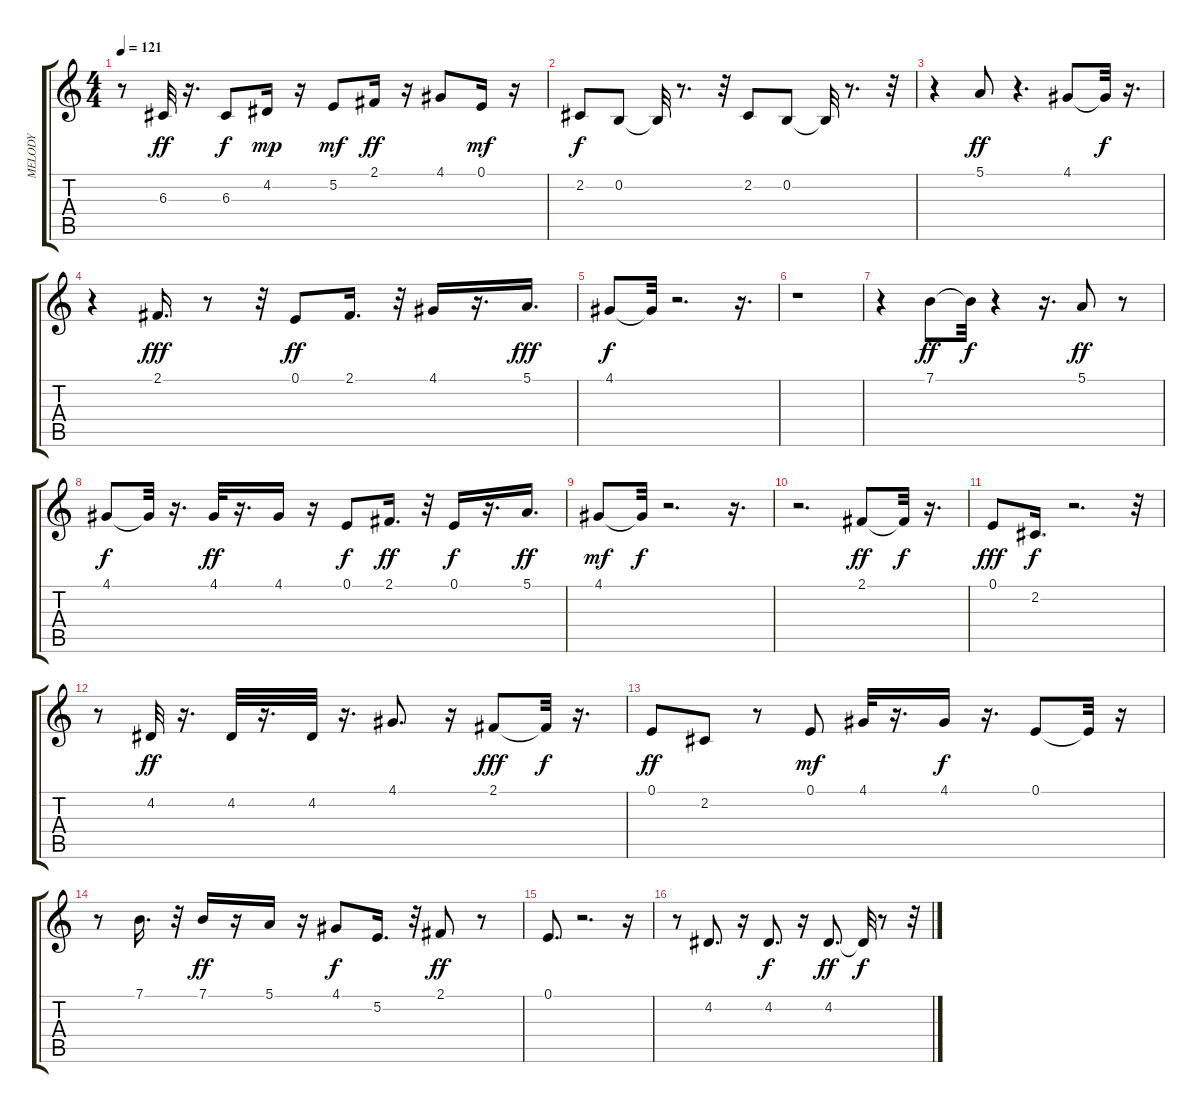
\track ("MELODY" "MELODY") {instrument oboe}
\staff {score tabs}
\tuning (E4 B3 G3 D3 A2 E2) {hide}
\ts (4 4)
\tempo 121
\clef g2
\ks c
r.8{dy f} 6.3.32{dy ff} r.16{d} 6.3.8{dy f} 4.2.16{dy mp} r.16 5.2.8{dy mf} 2.1.16{dy ff} r.16 4.1.8 0.1.16{dy mf} r.16 |
2.2.8{dy f} 0.2.8 0.2{t}.32 r.8{d} r.32 2.2.8 0.2.8 0.2{t}.32 r.8{d} r.32 |
r.4 5.1.8{dy ff} r.4{d} 4.1.8 4.1{t}.32{dy f} r.16{d} |
r.4 2.1.16{d dy fff} r.8 r.32 0.1.8{dy ff} 2.1.16{d} r.32 4.1.16 r.16{d} 5.1.16{d dy fff} |
4.1.8{dy f} 4.1{t}.32 r.2{d} r.16{d} |
r.1 |
r.4 7.1.8{dy ff} 7.1{t}.32{dy f} r.4 r.16{d} 5.1.8{dy ff} r.8 |
4.1.8{dy f} 4.1{t}.32 r.16{d} 4.1.32{dy ff} r.16{d} 4.1.16 r.16 0.1.8{dy f} 2.1.16{d dy ff} r.32 0.1.16{dy f} r.16{d} 5.1.16{d dy ff} |
4.1.8{dy mf} 4.1{t}.32{dy f} r.2{d} r.16{d} |
r.2{d} 2.1.8{dy ff} 2.1{t}.32{dy f} r.16{d} |
0.1.8{dy fff} 2.2.16{d dy f} r.2{d} r.32 |
r.8 4.2.32{dy ff} r.16{d} 4.2.32 r.16{d} 4.2.32 r.16{d} 4.1.8{d} r.16 2.1.8{dy fff} 2.1{t}.32{dy f} r.16{d} |
0.1.8{dy ff} 2.2.8 r.8 0.1.8{dy mf} 4.1.32 r.16{d} 4.1.16{dy f} r.16{d} 0.1.8 0.1{t}.32 r.16 |
r.8 7.1.16{d} r.32 7.1.16{dy ff} r.16 5.1.16 r.16 4.1.8{dy f} 5.2.16{d} r.32 2.1.8{dy ff} r.8 |
0.1.8{d} r.2{d} r.16 |
r.8 4.2.8{d} r.16 4.2.8{d dy f} r.16 4.2.8{d dy ff} 4.2{t}.32{dy f} r.8 r.32
